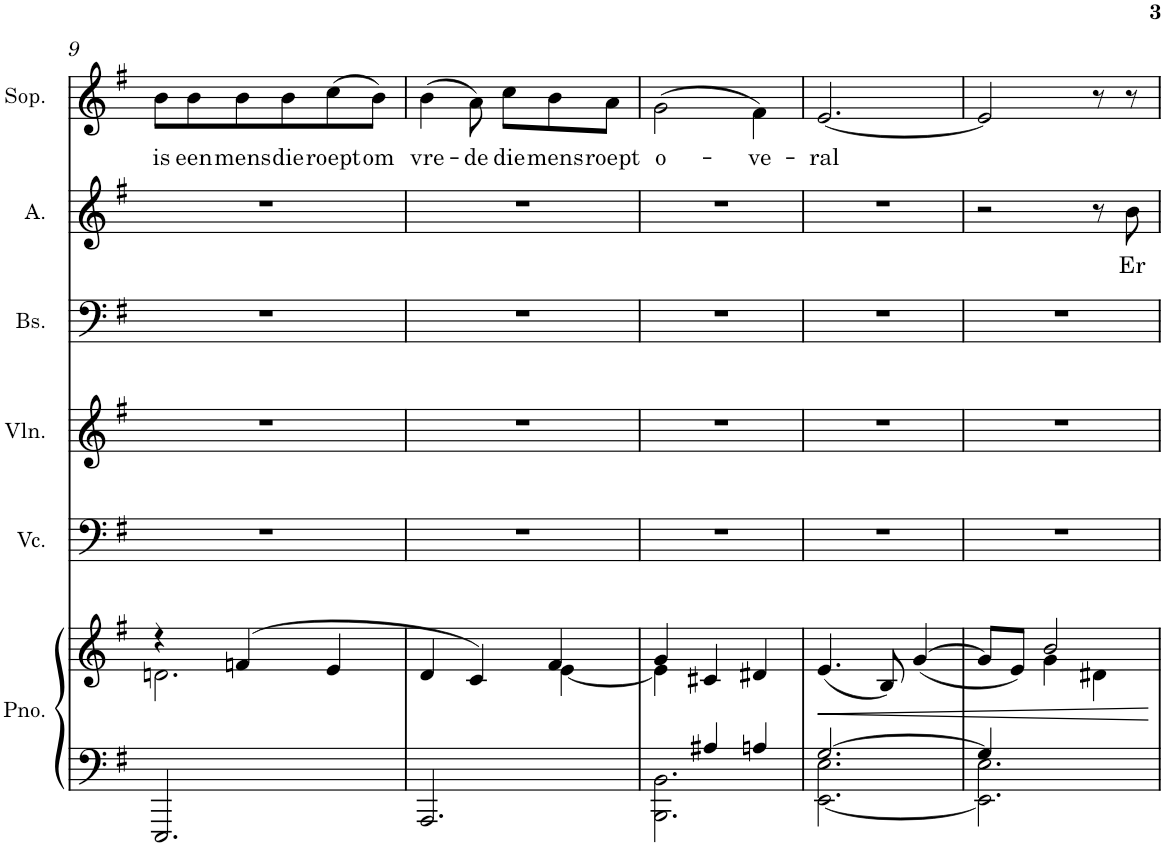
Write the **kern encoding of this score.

**kern	**kern	**dynam	**kern	**kern	**kern	**kern	**text	**kern	**text
*part6	*part6	*part6	*part5	*part4	*part3	*part2	*part2	*part1	*part1
*staff7	*staff6	*staff6/7	*staff5	*staff4	*staff3	*staff2	*staff2	*staff1	*staff1
*I"Piano	*	*	*I"Violoncello	*I"Violin	*I"Bas	*I"Alt	*	*I"Sopraan	*
*I'Pno.	*	*	*I'Vc.	*I'Vln.	*I'Bs.	*I'A.	*	*I'Sop.	*
!!LO:PB:g=z
*clefF4	*clefG2	*	*clefF4	*clefG2	*clefF4	*clefG2	*	*clefG2	*
*k[f#]	*k[f#]	*	*k[f#]	*k[f#]	*k[f#]	*k[f#]	*	*k[f#]	*
*M3/4	*M3/4	*	*M3/4	*M3/4	*M3/4	*M3/4	*	*M3/4	*
=9	=9	=9	=9	=9	=9	=9	=9	=9	=9
*	*^	*	*	*	*	*	*	*	*
!	!	!	!	!	!	!	!	!	!	!LO:LY:b
2.EEE/	4r	2.dn\	.	2.r	2.r	2.r	2.r	.	8b\L	is
!	!	!	!	!	!	!	!	!	!	!LO:LY:b
.	.	.	.	.	.	.	.	.	8b\	een
!	!	!	!	!	!	!	!	!	!	!LO:LY:b
.	(>4fn/	.	.	.	.	.	.	.	8b\	mens
!	!	!	!	!	!	!	!	!	!	!LO:LY:b
.	.	.	.	.	.	.	.	.	8b\	die
!	!	!	!	!	!	!	!	!	!	!LO:LY:b
.	4e/	.	.	.	.	.	.	.	(>8cc\	roept
!	!	!	!	!	!	!	!	!	!	!LO:LY:b
.	.	.	.	.	.	.	.	.	8b\J)	om
=10	=10	=10	=10	=10	=10	=10	=10	=10	=10	=10
!	!	!	!	!	!	!	!	!	!	!LO:LY:b
2.AAA/	4d/	2ryy	.	2.r	2.r	2.r	2.r	.	(>4b\	vre-
!	!	!	!	!	!	!	!	!	!	!LO:LY:b
.	4c/)	.	.	.	.	.	.	.	8a\)	-de
!	!	!	!	!	!	!	!	!	!	!LO:LY:b
.	.	.	.	.	.	.	.	.	8cc\L	die
!	!	!	!	!	!	!	!	!	!	!LO:LY:b
.	4f#/	[4e\	.	.	.	.	.	.	8b\	mens
!	!	!	!	!	!	!	!	!	!	!LO:LY:b
.	.	.	.	.	.	.	.	.	8a\J	roept
=11	=11	=11	=11	=11	=11	=11	=11	=11	=11	=11
*^	*	*	*	*	*	*	*	*	*	*
!	!	!	!	!	!	!	!	!	!	!	!LO:LY:b
4ryy	2.BBB\ 2.BB\	4g/	4e\]	.	2.r	2.r	2.r	2.r	.	(>2g\	o-
4A#X/	.	4c#X/	2ryy	.	.	.	.	.	.	.	.
!	!	!	!	!	!	!	!	!	!	!	!LO:LY:b
4An/	.	4d#X/	.	.	.	.	.	.	.	4f#\)	-ve-
*	*	*v	*v	*	*	*	*	*	*	*	*
=12	=12	=12	=12	=12	=12	=12	=12	=12	=12	=12
*	*^	*	*	*	*	*	*	*	*	*
!	!	!	!	!LO:HP:b	!	!	!	!	!	!	!LO:LY:b
[2.G/	[2.EE\	2.E\	(<4.e/	<	2.r	2.r	2.r	2.r	.	[2.e/	-ral
.	.	.	8B/)	.	.	.	.	.	.	.	.
.	.	.	(<[4g/	.	.	.	.	.	.	.	.
=13	=13	=13	=13	=13	=13	=13	=13	=13	=13	=13	=13
*	*	*	*^	*	*	*	*	*	*	*	*
4G/]	2.EE\]	2.E\	8g/L]	4ryy	.	2.r	2.r	2.r	2r	.	2e/]	.
.	.	.	8e/J)	.	.	.	.	.	.	.	.	.
2ryy	.	.	2b/	4g\	.	.	.	.	.	.	.	.
.	.	.	.	4d#X\	.	.	.	.	8r	.	8r	.
!	!	!	!	!	!	!	!	!	!	!LO:LY:b	!	!
.	.	.	.	.	.	.	.	.	8b\	Er	8r	.
*v	*v	*v	*	*	*	*	*	*	*	*	*	*
*	*v	*v	*	*	*	*	*	*	*	*
.	.	[	.	.	.	.	.	.	.
=	=	=	=	=	=	=	=	=	=
*-	*-	*-	*-	*-	*-	*-	*-	*-	*-
